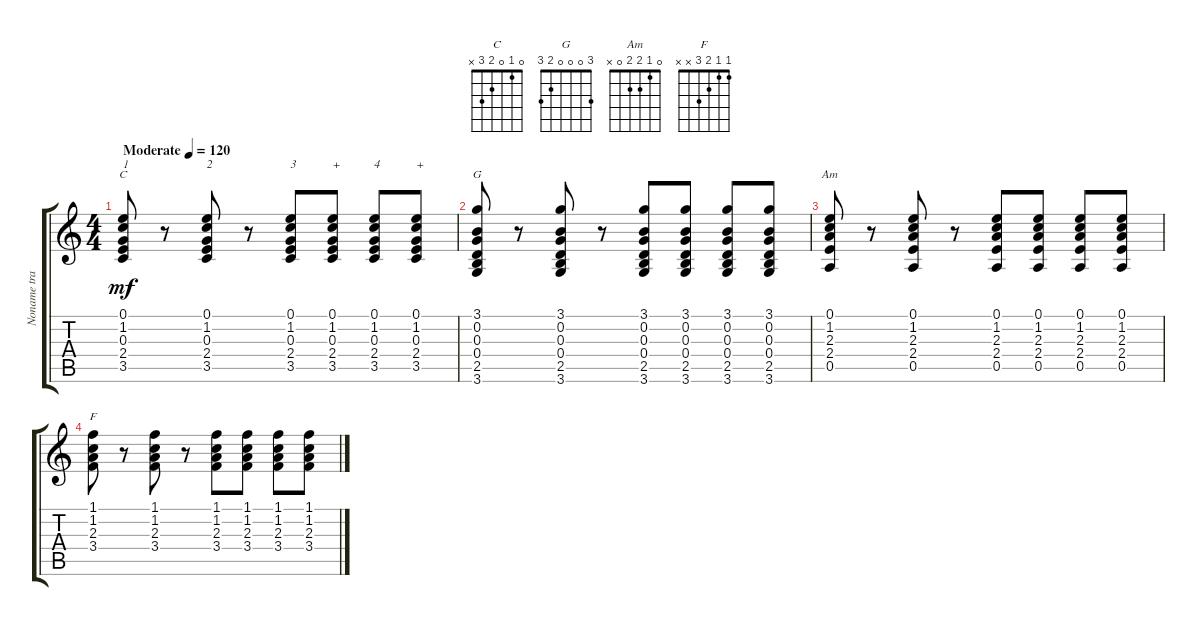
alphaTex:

\track ("Noname track" "Noname tra") {instrument acousticguitarnylon}
\staff {score tabs}
\tuning (E4 B3 G3 D3 A2 E2) {hide}
\chord ("C" 0 1 0 2 3 x)
\chord ("G" 3 0 0 0 2 3)
\chord ("Am" 0 1 2 2 0 x)
\chord ("F" 1 1 2 3 x x)
\ts (4 4)
\tempo (120 "Moderate")
\clef g2
\ks c
(0.1 1.2 0.3 2.4 3.5).8{ch "C" txt "1" dy mf instrument acousticguitarnylon} r.8 (0.1 1.2 0.3 2.4 3.5).8{txt "2"} r.8 (0.1 1.2 0.3 2.4 3.5).8{txt "3"} (0.1 1.2 0.3 2.4 3.5).8{txt "+"} (0.1 1.2 0.3 2.4 3.5).8{txt "4"} (0.1 1.2 0.3 2.4 3.5).8{txt "+"} |
(3.1 0.2 0.3 0.4 2.5 3.6).8{ch "G"} r.8 (3.1 0.2 0.3 0.4 2.5 3.6).8 r.8 (3.1 0.2 0.3 0.4 2.5 3.6).8 (3.1 0.2 0.3 0.4 2.5 3.6).8 (3.1 0.2 0.3 0.4 2.5 3.6).8 (3.1 0.2 0.3 0.4 2.5 3.6).8 |
(0.1 1.2 2.3 2.4 0.5).8{ch "Am"} r.8 (0.1 1.2 2.3 2.4 0.5).8 r.8 (0.1 1.2 2.3 2.4 0.5).8 (0.1 1.2 2.3 2.4 0.5).8 (0.1 1.2 2.3 2.4 0.5).8 (0.1 1.2 2.3 2.4 0.5).8 |
(1.1 1.2 2.3 3.4).8{ch "F"} r.8 (1.1 1.2 2.3 3.4).8 r.8 (1.1 1.2 2.3 3.4).8 (1.1 1.2 2.3 3.4).8 (1.1 1.2 2.3 3.4).8 (1.1 1.2 2.3 3.4).8
